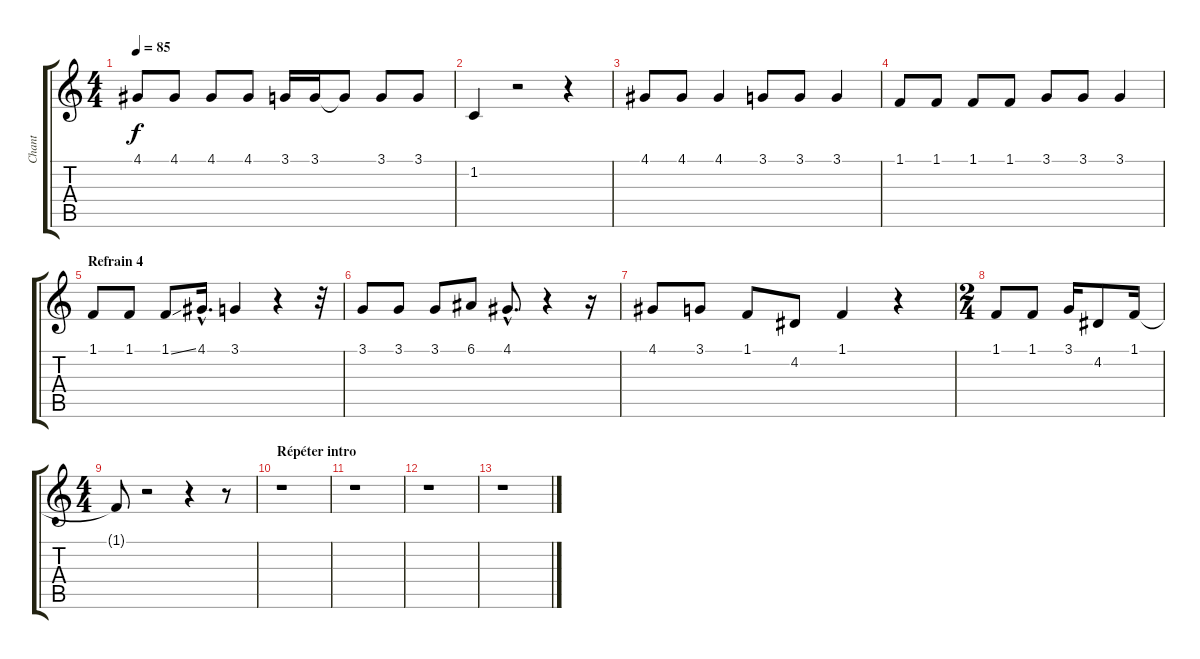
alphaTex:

\track ("Chant" "Chant") {instrument flute}
\staff {score tabs}
\tuning (E4 B3 G3 D3 A2 E2) {hide}
\ts (4 4)
\tempo 85
\clef g2
\ks c
4.1.8{dy f} 4.1.8 4.1.8 4.1.8 3.1.16 3.1.16 3.1{t}.8 3.1.8 3.1.8 |
1.2.4 r.2 r.4 |
4.1.8 4.1.8 4.1.4 3.1.8 3.1.8 3.1.4 |
1.1.8 1.1.8 1.1.8 1.1.8 3.1.8 3.1.8 3.1.4 |
\section ("" "Refrain 4")
1.1.8 1.1.8 1.1{ss}.8 4.1{hac}.16{d} 3.1.4 r.4 r.32 |
3.1.8 3.1.8 3.1.8 6.1.8 4.1{hac}.8{d} r.4 r.16 |
4.1.8 3.1.8 1.1.8 4.2.8 1.1.4 r.4 |
\ts (2 4)
1.1.8 1.1.8 3.1.16 4.2.8 1.1.16 |
\ts (4 4)
1.1{t}.8 r.2 r.4 r.8 |
\section ("" "Répéter intro")
r.1 |
r.1 |
r.1 |
r.1
